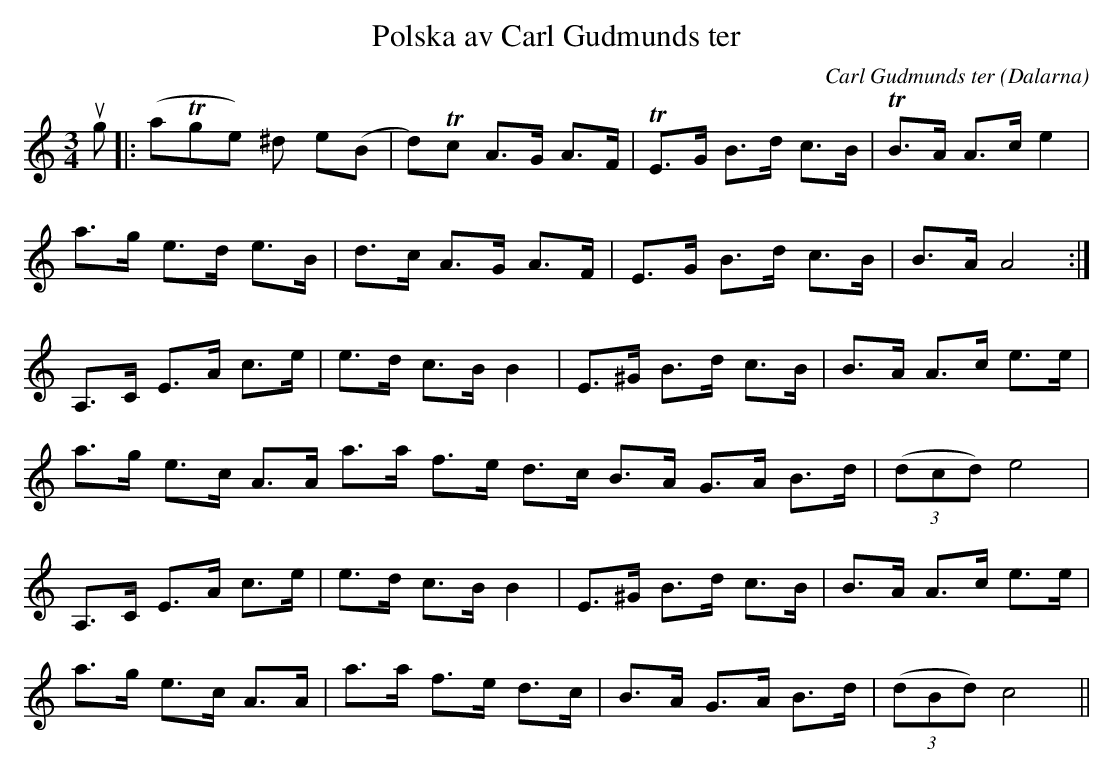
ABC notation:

X:1
T:Polska av Carl Gudmunds ter
C:Carl Gudmunds ter
O:Dalarna
M:3/4
L:1/8
K:Am
ug|:(aTge) ^d e(B|d)Tc A>G A>F|TE>G B>d c>B|TB>A A>c e2|
a>g e>d e>B|d>c A>G A>F|E>G B>d c>B|B>A A4:|
A,>C E>A c>e|e>d c>B B2|E>^G B>d c>B|B>A A>c e>e|
a>g e>c A>A a>a f>e d>c B>A G>A B>d|(3 (dcd) e4|
A,>C E>A c>e|e>d c>B B2|E>^G B>d c>B|B>A A>c e>e|
a>g e>c A>A|a>a f>e d>c|B>A G>A B>d|(3 (dBd) c4||
